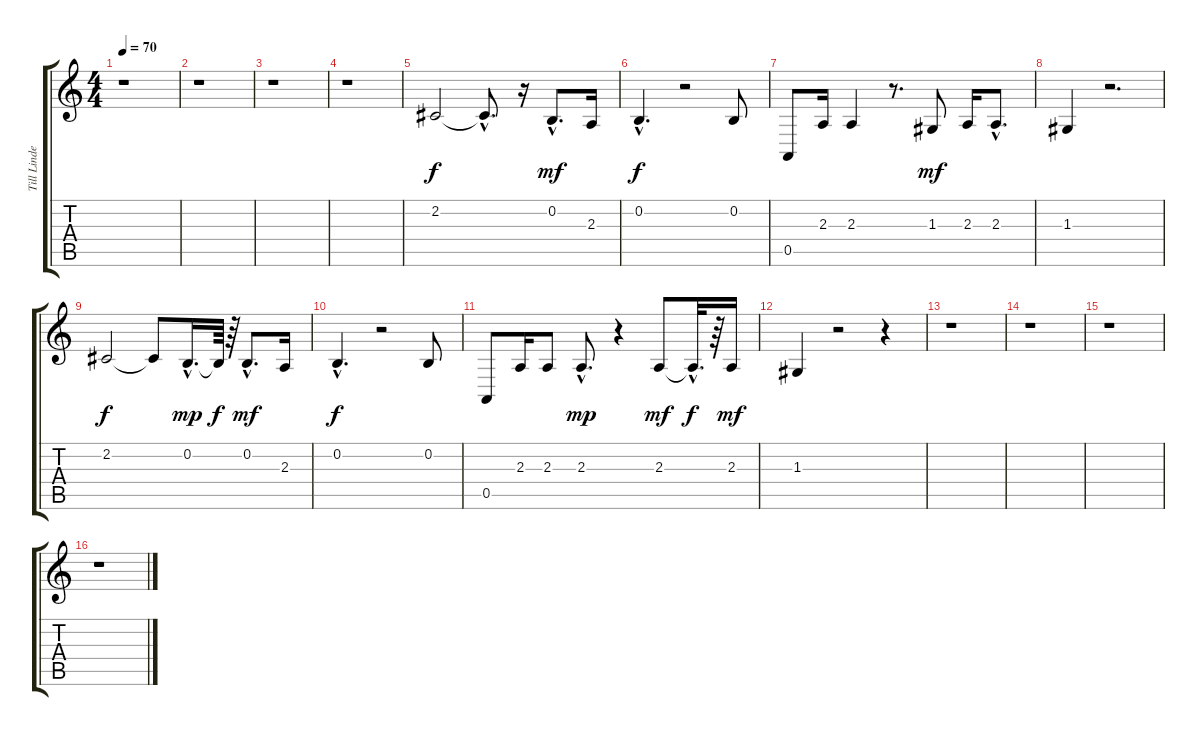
\track ("Till Lindemann" "Till Linde") {instrument choiraahs}
\staff {score tabs}
\tuning (E4 B3 G3 D3 A2 E2) {hide}
\ts (4 4)
\tempo 70
\clef g2
\ks c
r.1{dy mf} |
r.1 |
r.1 |
r.1 |
2.2.2{dy f} 2.2{hac t}.8{d} r.16 0.2{hac}.8{d dy mf} 2.3.16 |
0.2{hac}.4{d dy f} r.2 0.2.8 |
0.5.8 2.3.16 2.3.4 r.8{d} 1.3.8{dy mf} 2.3.16 2.3{hac}.8{d} |
1.3.4 r.2{d} |
2.2.2{dy f} 2.2{t}.8 0.2{hac}.16{d dy mp} 0.2{t}.64{dy f} r.64 0.2{hac}.8{d dy mf} 2.3.16 |
0.2{hac}.4{d dy f} r.2 0.2.8 |
0.5.8 2.3.16 2.3.8 2.3{hac}.8{d dy mp} r.4 2.3.8{dy mf} 2.3{hac t}.32{d dy f} r.64 2.3.16{dy mf} |
1.3.4 r.2 r.4 |
r.1 |
r.1 |
r.1 |
r.1
